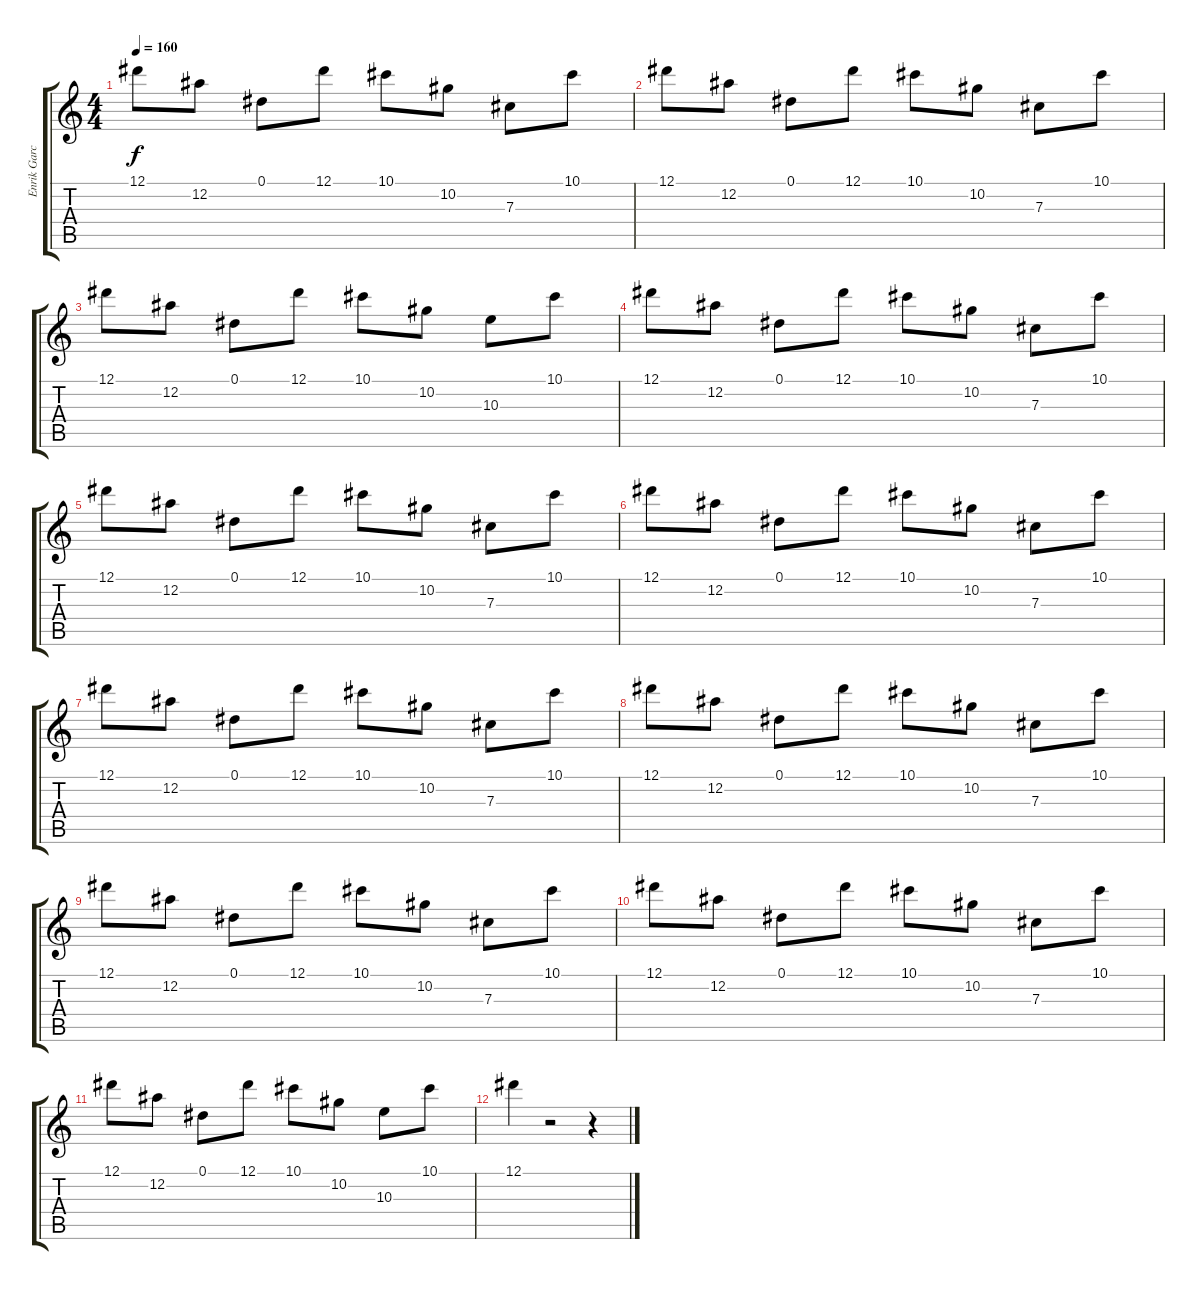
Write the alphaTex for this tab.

\track ("Enrik Garcia" "Enrik Garc") {instrument distortionguitar}
\staff {score tabs}
\tuning (Eb4 Bb3 Gb3 Db3 Ab2 Eb2) {hide}
\ts (4 4)
\tempo 160
\clef g2
\ks c
12.1.8{dy f} 12.2.8 0.1.8 12.1.8 10.1.8 10.2.8 7.3.8 10.1.8 |
12.1.8 12.2.8 0.1.8 12.1.8 10.1.8 10.2.8 7.3.8 10.1.8 |
12.1.8 12.2.8 0.1.8 12.1.8 10.1.8 10.2.8 10.3.8 10.1.8 |
12.1.8 12.2.8 0.1.8 12.1.8 10.1.8 10.2.8 7.3.8 10.1.8 |
12.1.8 12.2.8 0.1.8 12.1.8 10.1.8 10.2.8 7.3.8 10.1.8 |
12.1.8 12.2.8 0.1.8 12.1.8 10.1.8 10.2.8 7.3.8 10.1.8 |
12.1.8 12.2.8 0.1.8 12.1.8 10.1.8 10.2.8 7.3.8 10.1.8 |
12.1.8 12.2.8 0.1.8 12.1.8 10.1.8 10.2.8 7.3.8 10.1.8 |
12.1.8 12.2.8 0.1.8 12.1.8 10.1.8 10.2.8 7.3.8 10.1.8 |
12.1.8 12.2.8 0.1.8 12.1.8 10.1.8 10.2.8 7.3.8 10.1.8 |
12.1.8 12.2.8 0.1.8 12.1.8 10.1.8 10.2.8 10.3.8 10.1.8 |
12.1.4 r.2 r.4
